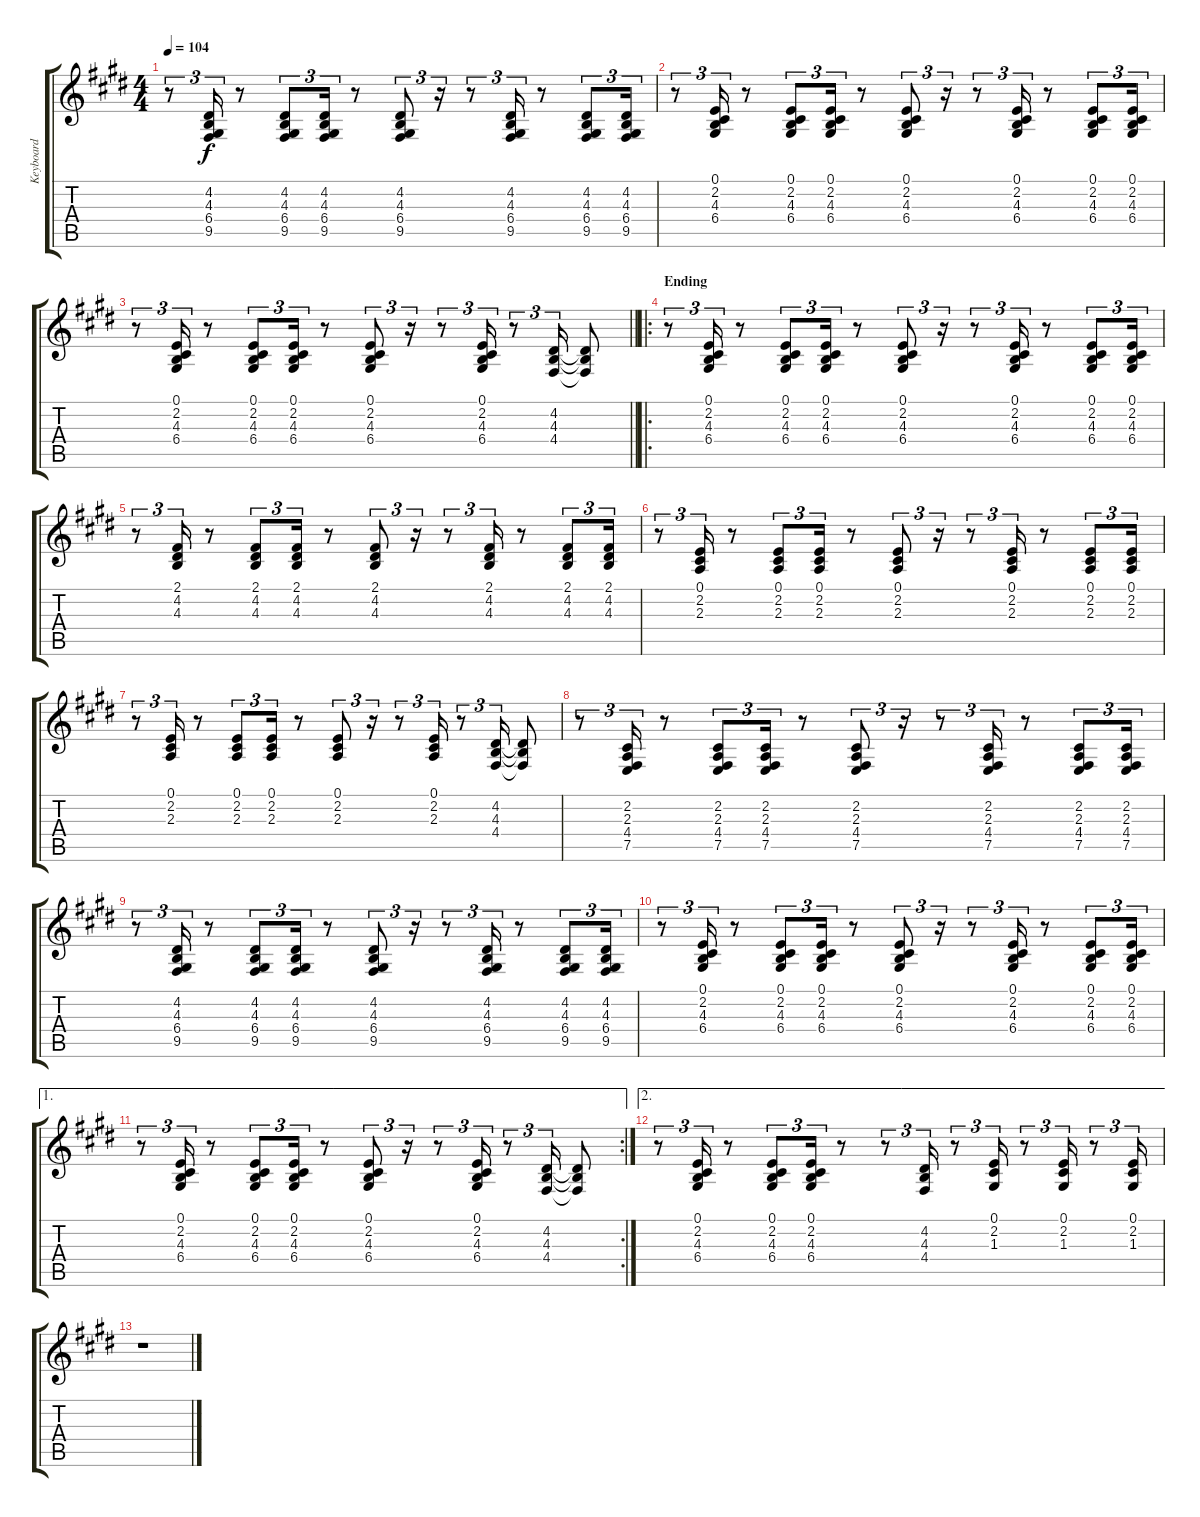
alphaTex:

\track ("Keyboard" "Keyboard") {instrument drawbarorgan}
\staff {score tabs}
\tuning (E4 B3 G3 D3 A2 E2) {hide}
\ts (4 4)
\tempo 104
\clef g2
\ks c#minor
r.8{tu (3 2) dy f} (4.2 4.3 6.4 9.5).16{tu (3 2)} r.8 (4.2 4.3 6.4 9.5).8{tu (3 2)} (4.2 4.3 6.4 9.5).16{tu (3 2)} r.8 (4.2 4.3 6.4 9.5).8{tu (3 2)} r.16{tu (3 2)} r.8{tu (3 2)} (4.2 4.3 6.4 9.5).16{tu (3 2)} r.8 (4.2 4.3 6.4 9.5).8{tu (3 2)} (4.2 4.3 6.4 9.5).16{tu (3 2)} |
r.8{tu (3 2)} (0.1 2.2 4.3 6.4).16{tu (3 2)} r.8 (0.1 2.2 4.3 6.4).8{tu (3 2)} (0.1 2.2 4.3 6.4).16{tu (3 2)} r.8 (0.1 2.2 4.3 6.4).8{tu (3 2)} r.16{tu (3 2)} r.8{tu (3 2)} (0.1 2.2 4.3 6.4).16{tu (3 2)} r.8 (0.1 2.2 4.3 6.4).8{tu (3 2)} (0.1 2.2 4.3 6.4).16{tu (3 2)} |
\barLineRight lightlight
r.8{tu (3 2)} (0.1 2.2 4.3 6.4).16{tu (3 2)} r.8 (0.1 2.2 4.3 6.4).8{tu (3 2)} (0.1 2.2 4.3 6.4).16{tu (3 2)} r.8 (0.1 2.2 4.3 6.4).8{tu (3 2)} r.16{tu (3 2)} r.8{tu (3 2)} (0.1 2.2 4.3 6.4).16{tu (3 2)} r.8{tu (3 2)} (4.2 4.3 4.4).16{tu (3 2)} (4.2{t} 4.3{t} 4.4{t}).8 |
\ro
\section ("" "Ending")
r.8{tu (3 2)} (0.1 2.2 4.3 6.4).16{tu (3 2)} r.8 (0.1 2.2 4.3 6.4).8{tu (3 2)} (0.1 2.2 4.3 6.4).16{tu (3 2)} r.8 (0.1 2.2 4.3 6.4).8{tu (3 2)} r.16{tu (3 2)} r.8{tu (3 2)} (0.1 2.2 4.3 6.4).16{tu (3 2)} r.8 (0.1 2.2 4.3 6.4).8{tu (3 2)} (0.1 2.2 4.3 6.4).16{tu (3 2)} |
r.8{tu (3 2)} (2.1 4.2 4.3).16{tu (3 2)} r.8 (2.1 4.2 4.3).8{tu (3 2)} (2.1 4.2 4.3).16{tu (3 2)} r.8 (2.1 4.2 4.3).8{tu (3 2)} r.16{tu (3 2)} r.8{tu (3 2)} (2.1 4.2 4.3).16{tu (3 2)} r.8 (2.1 4.2 4.3).8{tu (3 2)} (2.1 4.2 4.3).16{tu (3 2)} |
r.8{tu (3 2)} (0.1 2.2 2.3).16{tu (3 2)} r.8 (0.1 2.2 2.3).8{tu (3 2)} (0.1 2.2 2.3).16{tu (3 2)} r.8 (0.1 2.2 2.3).8{tu (3 2)} r.16{tu (3 2)} r.8{tu (3 2)} (0.1 2.2 2.3).16{tu (3 2)} r.8 (0.1 2.2 2.3).8{tu (3 2)} (0.1 2.2 2.3).16{tu (3 2)} |
r.8{tu (3 2)} (0.1 2.2 2.3).16{tu (3 2)} r.8 (0.1 2.2 2.3).8{tu (3 2)} (0.1 2.2 2.3).16{tu (3 2)} r.8 (0.1 2.2 2.3).8{tu (3 2)} r.16{tu (3 2)} r.8{tu (3 2)} (0.1 2.2 2.3).16{tu (3 2)} r.8{tu (3 2)} (4.2 4.3 4.4).16{tu (3 2)} (4.2{t} 4.3{t} 4.4{t}).8 |
r.8{tu (3 2)} (2.2 2.3 4.4 7.5).16{tu (3 2)} r.8 (2.2 2.3 4.4 7.5).8{tu (3 2)} (2.2 2.3 4.4 7.5).16{tu (3 2)} r.8 (2.2 2.3 4.4 7.5).8{tu (3 2)} r.16{tu (3 2)} r.8{tu (3 2)} (2.2 2.3 4.4 7.5).16{tu (3 2)} r.8 (2.2 2.3 4.4 7.5).8{tu (3 2)} (2.2 2.3 4.4 7.5).16{tu (3 2)} |
r.8{tu (3 2)} (4.2 4.3 6.4 9.5).16{tu (3 2)} r.8 (4.2 4.3 6.4 9.5).8{tu (3 2)} (4.2 4.3 6.4 9.5).16{tu (3 2)} r.8 (4.2 4.3 6.4 9.5).8{tu (3 2)} r.16{tu (3 2)} r.8{tu (3 2)} (4.2 4.3 6.4 9.5).16{tu (3 2)} r.8 (4.2 4.3 6.4 9.5).8{tu (3 2)} (4.2 4.3 6.4 9.5).16{tu (3 2)} |
r.8{tu (3 2)} (0.1 2.2 4.3 6.4).16{tu (3 2)} r.8 (0.1 2.2 4.3 6.4).8{tu (3 2)} (0.1 2.2 4.3 6.4).16{tu (3 2)} r.8 (0.1 2.2 4.3 6.4).8{tu (3 2)} r.16{tu (3 2)} r.8{tu (3 2)} (0.1 2.2 4.3 6.4).16{tu (3 2)} r.8 (0.1 2.2 4.3 6.4).8{tu (3 2)} (0.1 2.2 4.3 6.4).16{tu (3 2)} |
\ae 1
\rc 2
r.8{tu (3 2)} (0.1 2.2 4.3 6.4).16{tu (3 2)} r.8 (0.1 2.2 4.3 6.4).8{tu (3 2)} (0.1 2.2 4.3 6.4).16{tu (3 2)} r.8 (0.1 2.2 4.3 6.4).8{tu (3 2)} r.16{tu (3 2)} r.8{tu (3 2)} (0.1 2.2 4.3 6.4).16{tu (3 2)} r.8{tu (3 2)} (4.2 4.3 4.4).16{tu (3 2)} (4.2{t} 4.3{t} 4.4{t}).8 |
\ae 2
r.8{tu (3 2)} (0.1 2.2 4.3 6.4).16{tu (3 2)} r.8 (0.1 2.2 4.3 6.4).8{tu (3 2)} (0.1 2.2 4.3 6.4).16{tu (3 2)} r.8 r.8{tu (3 2)} (4.2 4.3 4.4).16{tu (3 2)} r.8{tu (3 2)} (0.1 2.2 1.3).16{tu (3 2)} r.8{tu (3 2)} (0.1 2.2 1.3).16{tu (3 2)} r.8{tu (3 2)} (0.1 2.2 1.3).16{tu (3 2)} |
r.1
